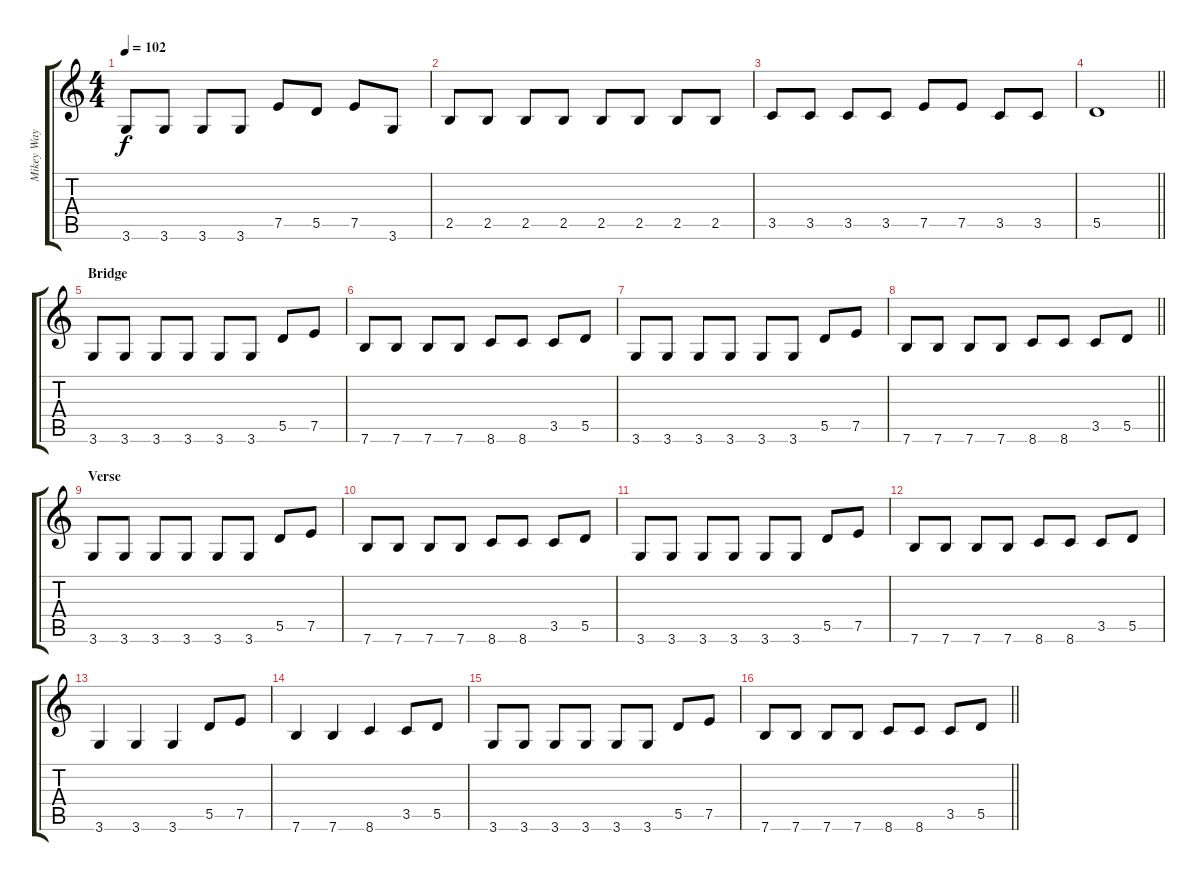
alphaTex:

\track ("Mikey Way" "Mikey Way") {instrument electricbassfinger}
\staff {score tabs}
\tuning (E4 B3 G3 D3 A2 E2) {hide}
\ts (4 4)
\tempo 102
\clef g2
\ks c
3.6.8{dy f} 3.6.8 3.6.8 3.6.8 7.5.8 5.5.8 7.5.8 3.6.8 |
2.5.8 2.5.8 2.5.8 2.5.8 2.5.8 2.5.8 2.5.8 2.5.8 |
3.5.8 3.5.8 3.5.8 3.5.8 7.5.8 7.5.8 3.5.8 3.5.8 |
\barLineRight lightlight
5.5.1 |
\section ("" "Bridge")
3.6.8 3.6.8 3.6.8 3.6.8 3.6.8 3.6.8 5.5.8 7.5.8 |
7.6.8 7.6.8 7.6.8 7.6.8 8.6.8 8.6.8 3.5.8 5.5.8 |
3.6.8 3.6.8 3.6.8 3.6.8 3.6.8 3.6.8 5.5.8 7.5.8 |
\barLineRight lightlight
7.6.8 7.6.8 7.6.8 7.6.8 8.6.8 8.6.8 3.5.8 5.5.8 |
\section ("" "Verse")
3.6.8 3.6.8 3.6.8 3.6.8 3.6.8 3.6.8 5.5.8 7.5.8 |
7.6.8 7.6.8 7.6.8 7.6.8 8.6.8 8.6.8 3.5.8 5.5.8 |
3.6.8 3.6.8 3.6.8 3.6.8 3.6.8 3.6.8 5.5.8 7.5.8 |
7.6.8 7.6.8 7.6.8 7.6.8 8.6.8 8.6.8 3.5.8 5.5.8 |
3.6.4 3.6.4 3.6.4 5.5.8 7.5.8 |
7.6.4 7.6.4 8.6.4 3.5.8 5.5.8 |
3.6.8 3.6.8 3.6.8 3.6.8 3.6.8 3.6.8 5.5.8 7.5.8 |
\barLineRight lightlight
7.6.8 7.6.8 7.6.8 7.6.8 8.6.8 8.6.8 3.5.8 5.5.8
